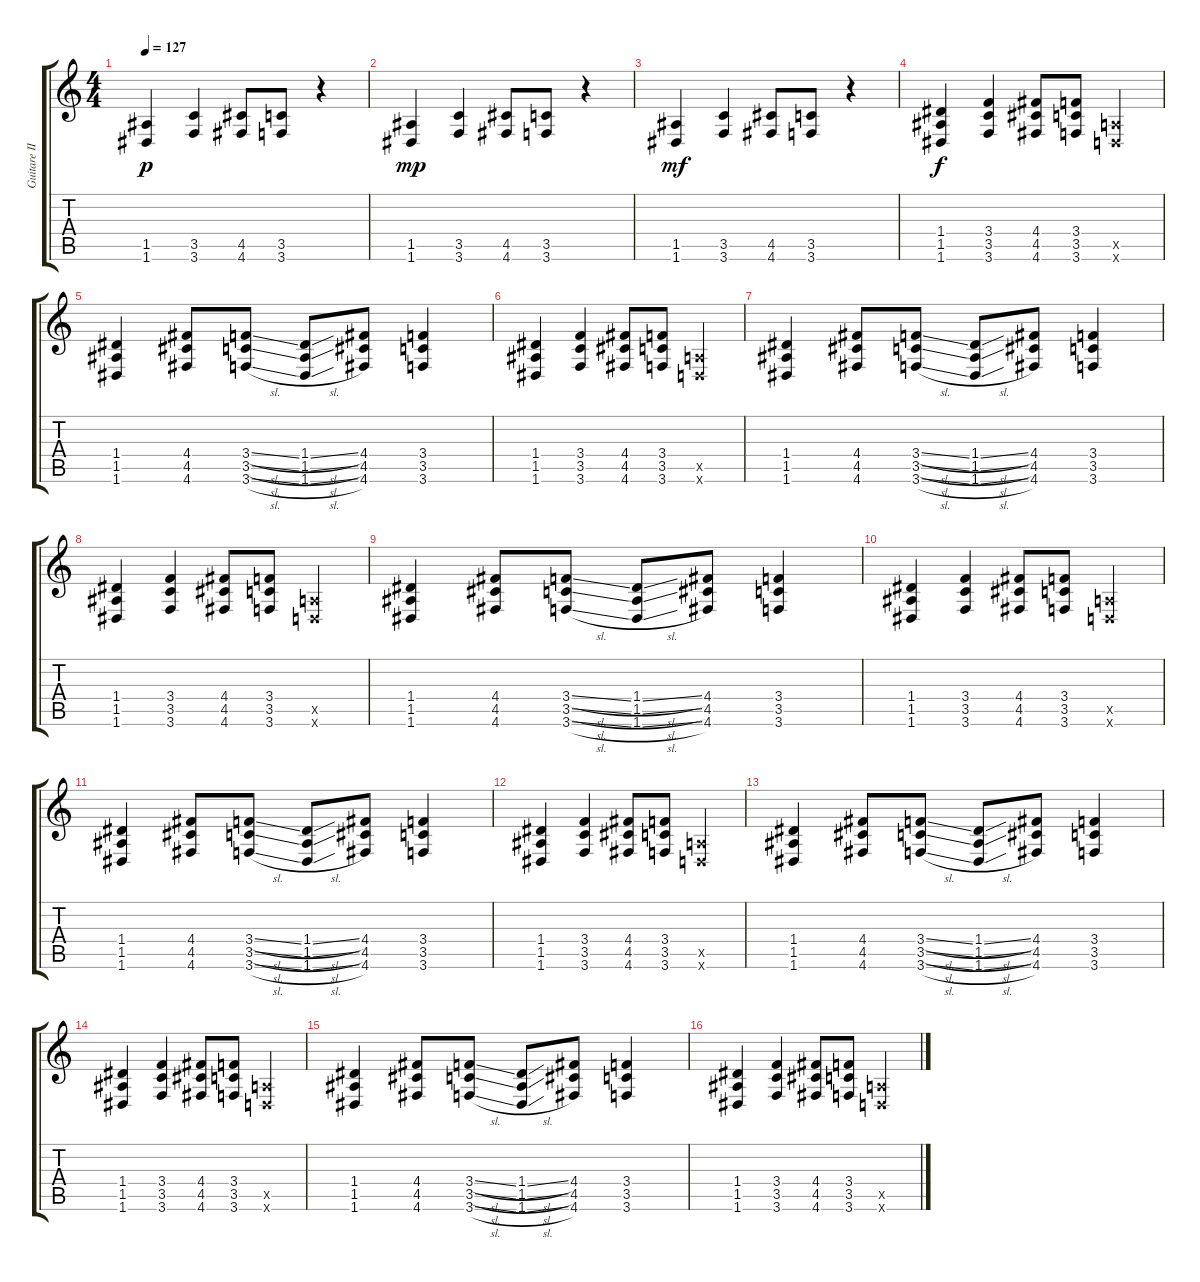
\track ("Guitare II" "Guitare II") {instrument distortionguitar}
\staff {score tabs}
\tuning (E4 B3 G3 D3 A2 D2) {hide}
\ts (4 4)
\tempo 127
\clef g2
\ks c
(1.5 1.6).4{dy p} (3.5 3.6).4 (4.5 4.6).8 (3.5 3.6).8 r.4 |
(1.5 1.6).4{dy mp} (3.5 3.6).4 (4.5 4.6).8 (3.5 3.6).8 r.4 |
(1.5 1.6).4{dy mf} (3.5 3.6).4 (4.5 4.6).8 (3.5 3.6).8 r.4 |
(1.4 1.5 1.6).4{dy f} (3.4 3.5 3.6).4 (4.4 4.5 4.6).8 (3.4 3.5 3.6).8 (0.5{x} 0.6{x}).4 |
(1.4 1.5 1.6).4 (4.4 4.5 4.6).8 (3.4{sl} 3.5{sl} 3.6{sl}).8 (1.4{sl} 1.5{sl} 1.6{sl}).8 (4.4 4.5 4.6).8 (3.4 3.5 3.6).4 |
(1.4 1.5 1.6).4 (3.4 3.5 3.6).4 (4.4 4.5 4.6).8 (3.4 3.5 3.6).8 (0.5{x} 0.6{x}).4 |
(1.4 1.5 1.6).4 (4.4 4.5 4.6).8 (3.4{sl} 3.5{sl} 3.6{sl}).8 (1.4{sl} 1.5{sl} 1.6{sl}).8 (4.4 4.5 4.6).8 (3.4 3.5 3.6).4 |
(1.4 1.5 1.6).4 (3.4 3.5 3.6).4 (4.4 4.5 4.6).8 (3.4 3.5 3.6).8 (0.5{x} 0.6{x}).4 |
(1.4 1.5 1.6).4 (4.4 4.5 4.6).8 (3.4{sl} 3.5{sl} 3.6{sl}).8 (1.4{sl} 1.5{sl} 1.6{sl}).8 (4.4 4.5 4.6).8 (3.4 3.5 3.6).4 |
(1.4 1.5 1.6).4 (3.4 3.5 3.6).4 (4.4 4.5 4.6).8 (3.4 3.5 3.6).8 (0.5{x} 0.6{x}).4 |
(1.4 1.5 1.6).4 (4.4 4.5 4.6).8 (3.4{sl} 3.5{sl} 3.6{sl}).8 (1.4{sl} 1.5{sl} 1.6{sl}).8 (4.4 4.5 4.6).8 (3.4 3.5 3.6).4 |
(1.4 1.5 1.6).4 (3.4 3.5 3.6).4 (4.4 4.5 4.6).8 (3.4 3.5 3.6).8 (0.5{x} 0.6{x}).4 |
(1.4 1.5 1.6).4 (4.4 4.5 4.6).8 (3.4{sl} 3.5{sl} 3.6{sl}).8 (1.4{sl} 1.5{sl} 1.6{sl}).8 (4.4 4.5 4.6).8 (3.4 3.5 3.6).4 |
(1.4 1.5 1.6).4 (3.4 3.5 3.6).4 (4.4 4.5 4.6).8 (3.4 3.5 3.6).8 (0.5{x} 0.6{x}).4 |
(1.4 1.5 1.6).4 (4.4 4.5 4.6).8 (3.4{sl} 3.5{sl} 3.6{sl}).8 (1.4{sl} 1.5{sl} 1.6{sl}).8 (4.4 4.5 4.6).8 (3.4 3.5 3.6).4 |
(1.4 1.5 1.6).4 (3.4 3.5 3.6).4 (4.4 4.5 4.6).8 (3.4 3.5 3.6).8 (0.5{x} 0.6{x}).4
